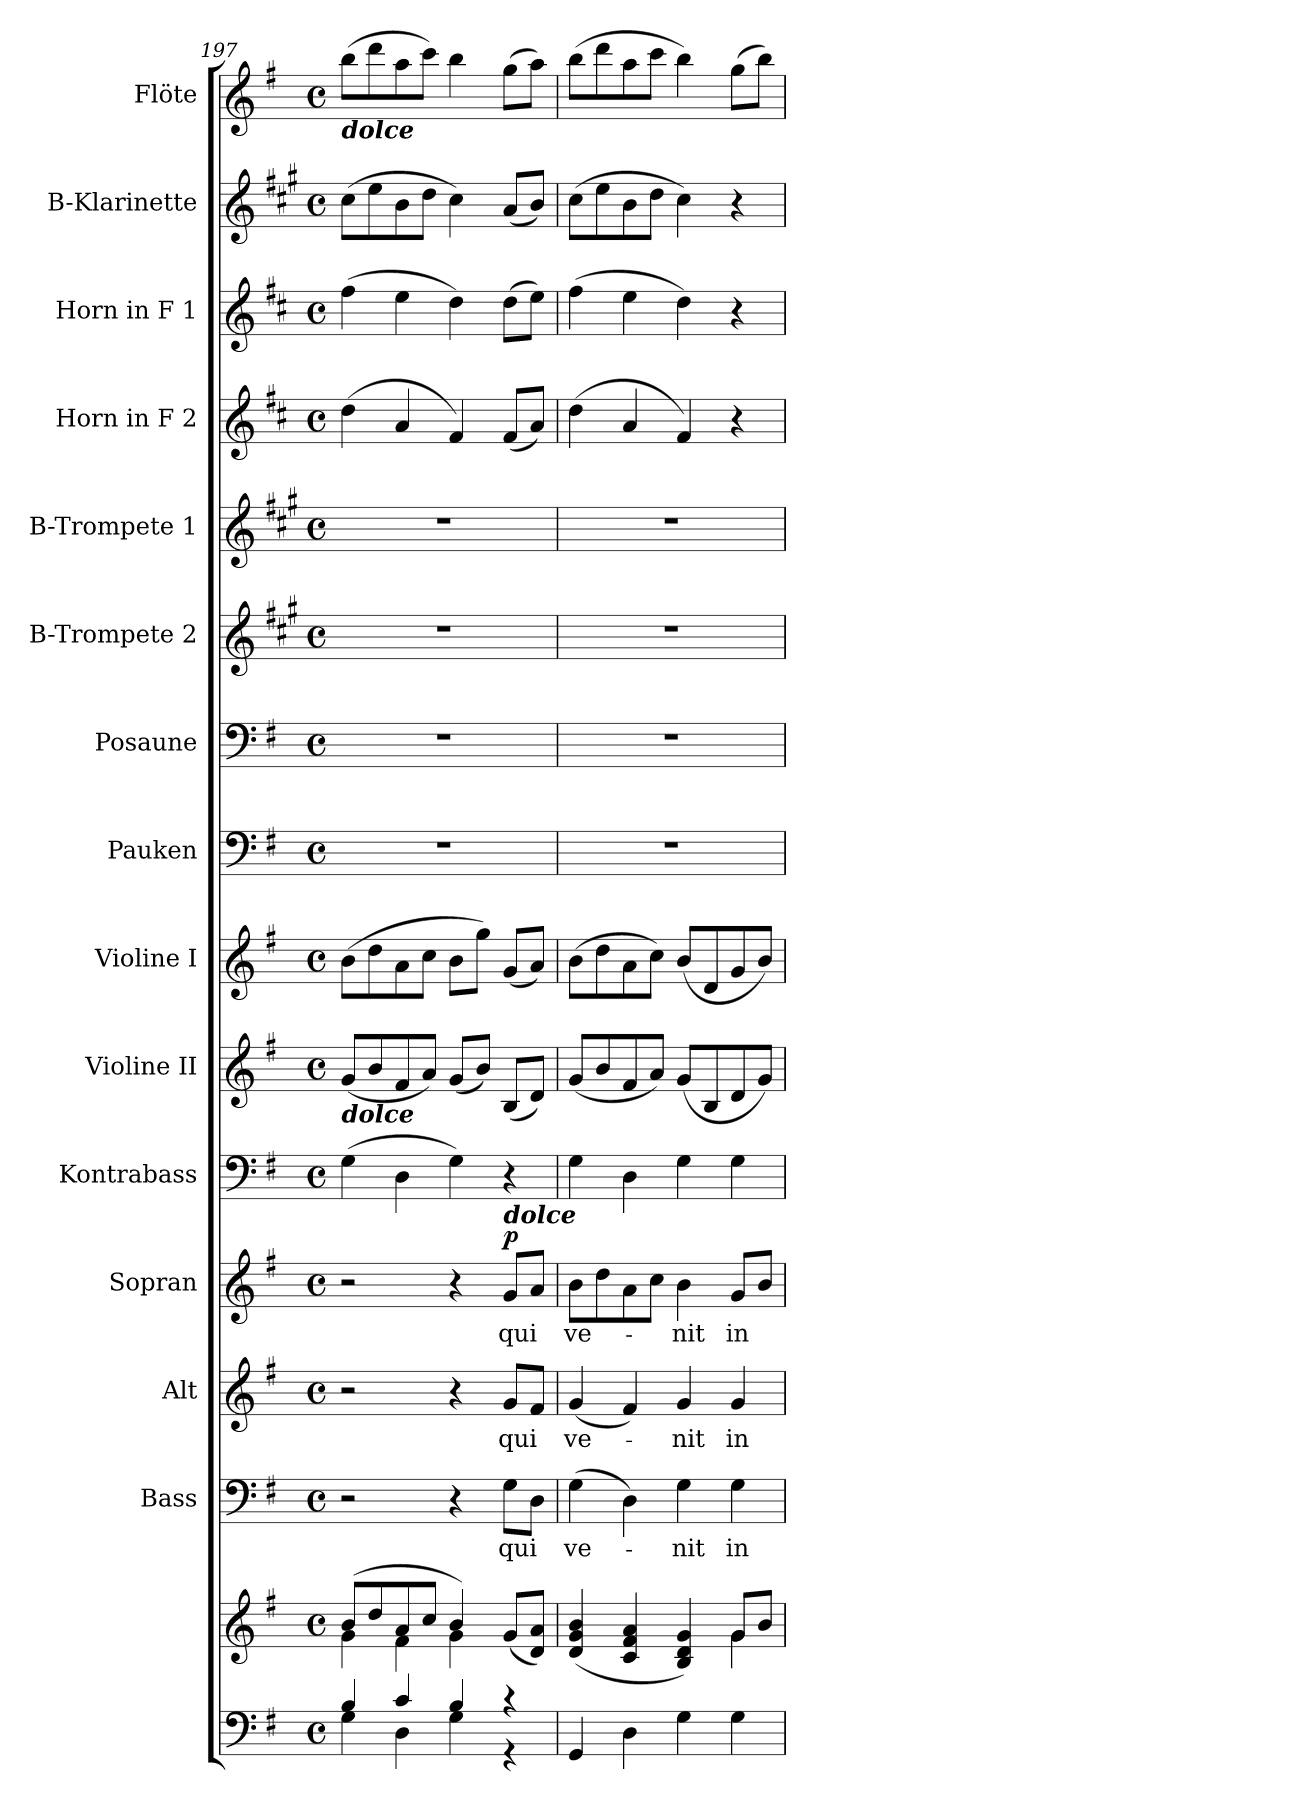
**kern	**kern	**kern	**text	**kern	**text	**kern	**text	**dynam	**kern	**dynam	**kern	**kern	**kern	**kern	**kern	**kern	**kern	**kern	**kern	**kern	**dynam
*part15	*part15	*part14	*part14	*part13	*part13	*part12	*part12	*part12	*part11	*part11	*part10	*part9	*part8	*part7	*part6	*part5	*part4	*part3	*part2	*part1	*part1
*staff16	*staff15	*staff14	*staff14	*staff13	*staff13	*staff12	*staff12	*staff12	*staff11	*staff11	*staff10	*staff9	*staff8	*staff7	*staff6	*staff5	*staff4	*staff3	*staff2	*staff1	*staff1
*	*	*I"Bass	*	*I"Alt	*	*I"Sopran	*	*	*I"Kontrabass	*	*I"Violine II	*I"Violine I	*I"Pauken	*I"Posaune	*I"B-Trompete 2	*I"B-Trompete 1	*I"Horn in F 2	*I"Horn in F 1	*I"B-Klarinette	*I"Flöte	*
*	*	*I'B.	*	*I'A.	*	*I'S.	*	*	*I'Kb.	*	*I'Vl. II	*I'Vl. I	*I'Pk.	*I'Pos.	*I'B Trp. 2	*I'B Trp. 1	*	*	*I'B Kl.	*I'Fl.	*
*clefF4	*clefG2	*clefF4	*	*clefG2	*	*clefG2	*	*	*clefF4	*	*clefG2	*clefG2	*clefF4	*clefF4	*clefG2	*clefG2	*clefG2	*clefG2	*clefG2	*clefG2	*
*	*	*	*	*	*	*	*	*	*ITrd7c12	*	*	*	*	*	*ITrd1c2	*ITrd1c2	*ITrd4c7	*ITrd4c7	*ITrd1c2	*	*
*k[f#]	*k[f#]	*k[f#]	*	*k[f#]	*	*k[f#]	*	*	*k[f#]	*	*k[f#]	*k[f#]	*k[f#]	*k[f#]	*k[f#]	*k[f#]	*k[f#]	*k[f#]	*k[f#]	*k[f#]	*
*G:	*G:	*G:	*	*G:	*	*G:	*	*	*G:	*	*G:	*G:	*G:	*G:	*G:	*G:	*G:	*G:	*G:	*G:	*
*M4/4	*M4/4	*M4/4	*	*M4/4	*	*M4/4	*	*	*M4/4	*	*M4/4	*M4/4	*M4/4	*M4/4	*M4/4	*M4/4	*M4/4	*M4/4	*M4/4	*M4/4	*
*met(c)	*met(c)	*met(c)	*	*met(c)	*	*met(c)	*	*	*met(c)	*	*met(c)	*met(c)	*met(c)	*met(c)	*met(c)	*met(c)	*met(c)	*met(c)	*met(c)	*met(c)	*
=197	=197	=197	=197	=197	=197	=197	=197	=197	=197	=197	=197	=197	=197	=197	=197	=197	=197	=197	=197	=197	=197
*^	*^	*	*	*	*	*	*	*	*	*	*	*	*	*	*	*	*	*	*	*	*
!	!	!	!	!	!	!	!	!	!	!	!	!	!	!	!	!	!	!	!	!	!	!LO:TX:b:Bi:t=dolce	!
!	!	!	!	!	!	!	!	!	!	!	!	!	!LO:TX:b:Bi:t=dolce	!	!	!	!	!	!	!	!	!	!
4B/	4G\	(>8b/L	4g\	2r	.	2r	.	2r	.	.	(>4GG\	.	(<8g/L	(>8b\L	1r	1r	1r	1r	(>4g\	(>4b\	(>8b\L	(>8bb\L	.
.	.	8dd/	.	.	.	.	.	.	.	.	.	.	8b/	8dd\	.	.	.	.	.	.	8dd\	8ddd\	.
4c/	4D\	8a/	4f#\	.	.	.	.	.	.	.	4DD\	.	8f#/	8a\	.	.	.	.	4d/	4a\	8a\	8aa\	.
.	.	8cc/J	.	.	.	.	.	.	.	.	.	.	8a/J)	8cc\J	.	.	.	.	.	.	8cc\J	8ccc\J)	.
4B/	4G\	4b/)	4g\	4r	.	4r	.	4r	.	.	4GG\)	.	(<8g/L	8b\L	.	.	.	.	4B/)	4g\)	4b\)	4bb\	.
.	.	.	.	.	.	.	.	.	.	.	.	.	8b/J)	8gg\J)	.	.	.	.	.	.	.	.	.
!	!	!	!	!	!	!	!	!LO:TX:a:Bi:t=dolce	!	!	!	!	!	!	!	!	!	!	!	!	!	!	!
!	!	!	!	!	!LO:LY:b	!	!LO:LY:b	!	!LO:LY:b	!LO:DY:a	!	!	!	!	!	!	!	!	!	!	!	!	!
4r	4r	(<8g/L	4ryy	8G\L	qui	8g/L	qui	8g/L	qui	p	4r	.	(<8B/L	(<8g/L	.	.	.	.	(<8B/L	(>8g\L	(<8g/L	(>8gg\L	.
.	.	8d/ 8a/J)	.	8D\J	.	8f#/J	.	8a/J	.	.	.	.	8d/J)	8a/J)	.	.	.	.	8d/J)	8a\J)	8a/J)	8aa\J)	.
*v	*v	*	*	*	*	*	*	*	*	*	*	*	*	*	*	*	*	*	*	*	*	*	*
!!LO:PB:g=z
=198	=198	=198	=198	=198	=198	=198	=198	=198	=198	=198	=198	=198	=198	=198	=198	=198	=198	=198	=198	=198	=198	=198
!	!	!	!	!LO:LY:b	!	!LO:LY:b	!	!LO:LY:b	!	!	!	!	!	!	!	!	!	!	!	!	!	!
4GG/	(<4d/ 4g/ 4b/	2.ryy	(>4G\	ve-	(<4g/	ve-	8b\L	ve-	.	4GG\	.	(<8g/L	(>8b\L	1r	1r	1r	1r	(>4g\	(>4b\	(>8b\L	(>8bb\L	.
.	.	.	.	.	.	.	8dd\	.	.	.	.	8b/	8dd\	.	.	.	.	.	.	8dd\	8ddd\	.
4D\	4c/ 4f#/ 4a/	.	4D\)	.	4f#/)	.	8a\	.	.	4DD\	.	8f#/	8a\	.	.	.	.	4d/	4a\	8a\	8aa\	.
.	.	.	.	.	.	.	8cc\J	.	.	.	.	8a/J)	8cc\J)	.	.	.	.	.	.	8cc\J	8ccc\J	.
!	!	!	!	!LO:LY:b	!	!LO:LY:b	!	!LO:LY:b	!	!	!	!	!	!	!	!	!	!	!	!	!	!
4G\	4B/ 4d/ 4g/)	.	4G\	-nit	4g/	-nit	4b\	-nit	.	4GG\	.	(<8g/L	(<8b/L	.	.	.	.	4B/)	4g\)	4b\)	4bb\)	.
.	.	.	.	.	.	.	.	.	.	.	.	8B/	8d/	.	.	.	.	.	.	.	.	.
!	!	!	!	!LO:LY:b	!	!LO:LY:b	!	!LO:LY:b	!	!	!LO:DY:b	!	!	!	!	!	!	!	!	!	!	!
!	!	!	!	!	!	!	!	!	!	!	!LO:DY:n=1:b	!	!	!	!	!	!	!	!	!	!	!
!	!	!	!	!	!	!	!	!	!	!	!LO:DY:n=2:b	!	!	!	!	!	!	!	!	!	!	!LO:DY:b
!	!	!	!	!	!	!	!	!	!	!	!	!	!	!	!	!	!	!	!	!	!	!LO:DY:n=1:b
!	!	!	!	!	!	!	!	!	!	!	!	!	!	!	!	!	!	!	!	!	!	!LO:DY:n=2:b
4G\	8g/L	4g\	4G\	in	4g/	in	8g/L	in	.	4GG\	p other-dynamics f	8d/	8g/	.	.	.	.	4r	4r	4r	(>8gg\L	p other-dynamics f
.	8b/J	.	.	.	.	.	8b/J	.	.	.	.	8g/J)	8b/J)	.	.	.	.	.	.	.	8bb\J)	.
*	*v	*v	*	*	*	*	*	*	*	*	*	*	*	*	*	*	*	*	*	*	*	*
=	=	=	=	=	=	=	=	=	=	=	=	=	=	=	=	=	=	=	=	=	=
*-	*-	*-	*-	*-	*-	*-	*-	*-	*-	*-	*-	*-	*-	*-	*-	*-	*-	*-	*-	*-	*-
